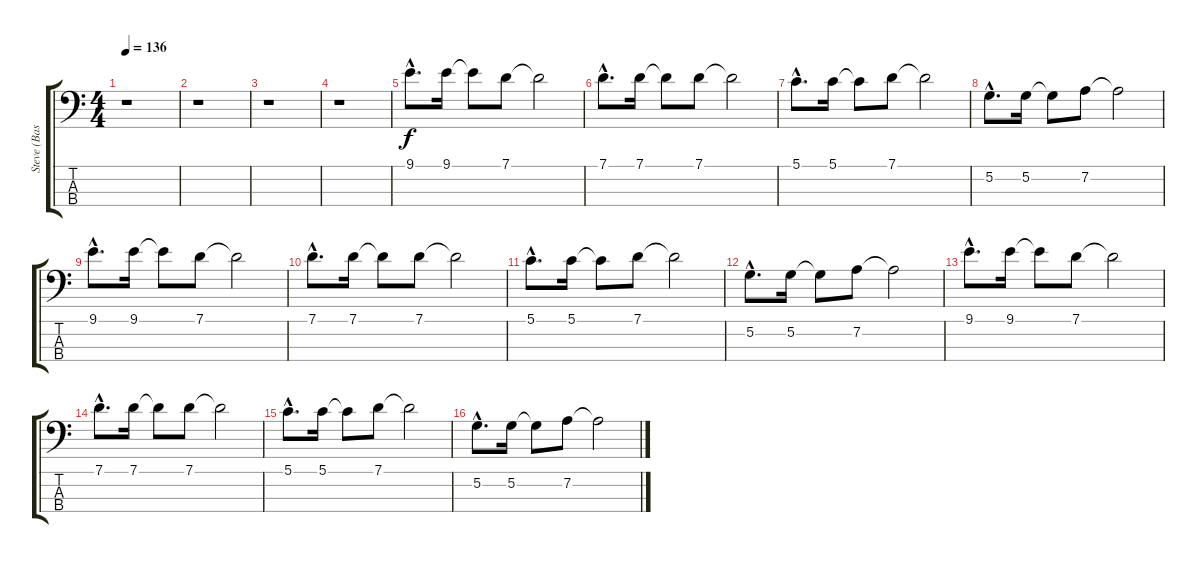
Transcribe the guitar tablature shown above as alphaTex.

\track ("Steve (Bass)" "Steve (Bas") {instrument electricbasspick}
\staff {score tabs}
\tuning (G2 D2 A1 E1) {hide}
\ts (4 4)
\tempo 136
\clef f4
\ks c
r.1{dy f instrument electricbasspick} |
r.1 |
r.1 |
r.1 |
9.1{hac}.8{d} 9.1.16 9.1{t}.8 7.1.8 7.1{t}.2 |
7.1{hac}.8{d} 7.1.16 7.1{t}.8 7.1.8 7.1{t}.2 |
5.1{hac}.8{d} 5.1.16 5.1{t}.8 7.1.8 7.1{t}.2 |
5.2{hac}.8{d} 5.2.16 5.2{t}.8 7.2.8 7.2{t}.2 |
9.1{hac}.8{d} 9.1.16 9.1{t}.8 7.1.8 7.1{t}.2 |
7.1{hac}.8{d} 7.1.16 7.1{t}.8 7.1.8 7.1{t}.2 |
5.1{hac}.8{d} 5.1.16 5.1{t}.8 7.1.8 7.1{t}.2 |
5.2{hac}.8{d} 5.2.16 5.2{t}.8 7.2.8 7.2{t}.2 |
9.1{hac}.8{d} 9.1.16 9.1{t}.8 7.1.8 7.1{t}.2 |
7.1{hac}.8{d} 7.1.16 7.1{t}.8 7.1.8 7.1{t}.2 |
5.1{hac}.8{d} 5.1.16 5.1{t}.8 7.1.8 7.1{t}.2 |
5.2{hac}.8{d} 5.2.16 5.2{t}.8 7.2.8 7.2{t}.2
